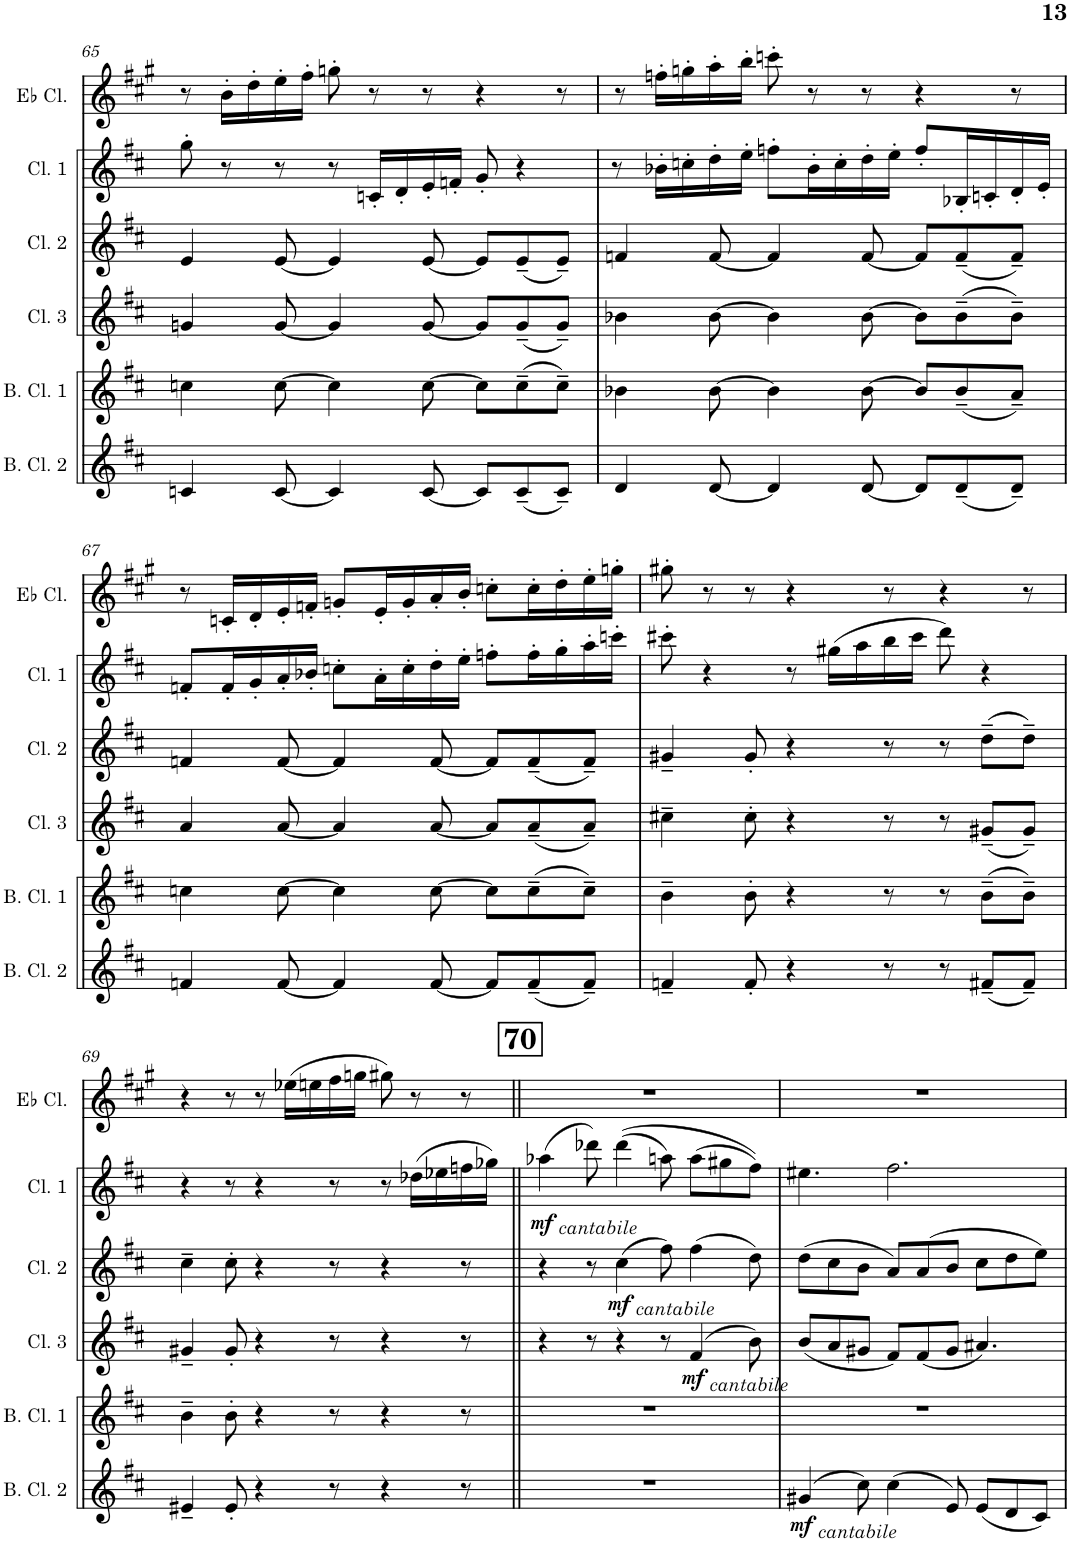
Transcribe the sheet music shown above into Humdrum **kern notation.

**kern	**dynam	**kern	**kern	**dynam	**kern	**dynam	**kern	**dynam	**kern
*part6	*part6	*part5	*part4	*part4	*part3	*part3	*part2	*part2	*part1
*staff6	*staff6	*staff5	*staff4	*staff4	*staff3	*staff3	*staff2	*staff2	*staff1
*I"Bass Clarinet 2	*	*I"Bass Clarinet 1	*I"Clarinet 3	*	*I"Clarinet 2	*	*I"Clarinet 1	*	*I"Clarinet in Eb
*I'B. Cl. 2	*	*I'B. Cl. 1	*I'Cl. 3	*	*I'Cl. 2	*	*I'Cl. 1	*	*
!!LO:PB:g=z
*clefG2	*	*clefG2	*clefG2	*	*clefG2	*	*clefG2	*	*clefG2
*Trd8c14	*	*Trd8c14	*Trd1c2	*	*Trd1c2	*	*Trd1c2	*	*Trd-2c-3
*k[f#c#]	*	*k[f#c#]	*k[f#c#]	*	*k[f#c#]	*	*k[f#c#]	*	*k[f#c#g#]
*M9/8	*	*M9/8	*M9/8	*	*M9/8	*	*M9/8	*	*M9/8
=65	=65	=65	=65	=65	=65	=65	=65	=65	=65
4cn/	.	4ccn\	4gn/	.	4e/	.	8gg'\	.	8r
.	.	.	.	.	.	.	8r	.	16b'\LL
.	.	.	.	.	.	.	.	.	16dd'\
[8c/	.	[8cc\	[8g/	.	[8e/	.	8r	.	16ee'\
.	.	.	.	.	.	.	.	.	16ff#'\JJ
4c/]	.	4cc\]	4g/]	.	4e/]	.	8r	.	8ggn'\
.	.	.	.	.	.	.	16cn'/LL	.	8r
.	.	.	.	.	.	.	16d'/	.	.
[8c/	.	[8cc\	[8g/	.	[8e/	.	16e'/	.	8r
.	.	.	.	.	.	.	16fn'/JJ	.	.
8c/L]	.	8cc\L]	8g/L]	.	8e/L]	.	8g'/	.	4r
(8c~/	.	(8cc~\	(8g~/	.	(8e~/	.	4r	.	.
8c~/J)	.	8cc~\J)	8g~/J)	.	8e~/J)	.	.	.	8r
=66	=66	=66	=66	=66	=66	=66	=66	=66	=66
4d/	.	4b-X\	4b-X\	.	4fn/	.	8r	.	8r
.	.	.	.	.	.	.	16b-X'\LL	.	16ffn'\LL
.	.	.	.	.	.	.	16ccn'\	.	16ggn'\
[8d/	.	[8b-\	[8b-\	.	[8f/	.	16dd'\	.	16aa'\
.	.	.	.	.	.	.	16ee'\JJ	.	16bb'\JJ
4d/]	.	4b-\]	4b-\]	.	4f/]	.	8ffn'\L	.	8cccn'\
.	.	.	.	.	.	.	16b-'\L	.	8r
.	.	.	.	.	.	.	16cc'\	.	.
[8d/	.	[8b-\	[8b-\	.	[8f/	.	16dd'\	.	8r
.	.	.	.	.	.	.	16ee'\JJ	.	.
8d/L]	.	8b-/L]	8b-\L]	.	8f/L]	.	8ff'/L	.	4r
(8d~/	.	(8b-~/	(8b-~\	.	(8f~/	.	16B-X'/L	.	.
.	.	.	.	.	.	.	16cn'/	.	.
8d~/J)	.	8a~/J)	8b-~\J)	.	8f~/J)	.	16d'/	.	8r
.	.	.	.	.	.	.	16e'/JJ	.	.
!!LO:LB:g=z
=67	=67	=67	=67	=67	=67	=67	=67	=67	=67
4fn/	.	4ccn\	4a/	.	4fn/	.	8fn'/L	.	8r
.	.	.	.	.	.	.	16f'/L	.	16cn'/LL
.	.	.	.	.	.	.	16g'/	.	16d'/
[8f/	.	[8cc\	[8a/	.	[8f/	.	16a'/	.	16e'/
.	.	.	.	.	.	.	16b-X'/JJ	.	16fn'/JJ
4f/]	.	4cc\]	4a/]	.	4f/]	.	8ccn'\L	.	8gn'/L
.	.	.	.	.	.	.	16a'\L	.	16e'/L
.	.	.	.	.	.	.	16cc'\	.	16g'/
[8f/	.	[8cc\	[8a/	.	[8f/	.	16dd'\	.	16a'/
.	.	.	.	.	.	.	16ee'\JJ	.	16b'/JJ
8f/L]	.	8cc\L]	8a/L]	.	8f/L]	.	8ffn'\L	.	8ccn'\L
(8f~/	.	(8cc~\	(8a~/	.	(8f~/	.	16ff'\L	.	16cc'\L
.	.	.	.	.	.	.	16gg'\	.	16dd'\
8f~/J)	.	8cc~\J)	8a~/J)	.	8f~/J)	.	16aa'\	.	16ee'\
.	.	.	.	.	.	.	16cccn'\JJ	.	16ggn'\JJ
=68	=68	=68	=68	=68	=68	=68	=68	=68	=68
4fn~/	.	4b~\	4cc#X~\	.	4g#X~/	.	8ccc#X'\	.	8gg#X'\
.	.	.	.	.	.	.	4r	.	8r
8f'/	.	8b'\	8cc#'\	.	8g#'/	.	.	.	8r
4r	.	4r	4r	.	4r	.	8r	.	4r
.	.	.	.	.	.	.	(16gg#X\LL	.	.
.	.	.	.	.	.	.	16aa\	.	.
8r	.	8r	8r	.	8r	.	16bb\	.	8r
.	.	.	.	.	.	.	16ccc#\JJ	.	.
8r	.	8r	8r	.	8r	.	8ddd\)	.	4r
(8f#X~/L	.	(8b~\L	(8g#X~/L	.	(8dd~\L	.	4r	.	.
8f#~/J)	.	8b~\J)	8g#~/J)	.	8dd~\J)	.	.	.	8r
!!LO:LB:g=z
=69	=69	=69	=69	=69	=69	=69	=69	=69	=69
4e#X~/	.	4b~\	4g#X~/	.	4cc#~\	.	4r	.	4r
8e#'/	.	8b'\	8g#'/	.	8cc#'\	.	8r	.	8r
4r	.	4r	4r	.	4r	.	4r	.	8r
.	.	.	.	.	.	.	.	.	(16ee-X\LL
.	.	.	.	.	.	.	.	.	16een\
8r	.	8r	8r	.	8r	.	8r	.	16ff#\
.	.	.	.	.	.	.	.	.	16ggn\JJ
4r	.	4r	4r	.	4r	.	8r	.	8gg#X\)
.	.	.	.	.	.	.	(16dd-X\LL	.	8r
.	.	.	.	.	.	.	16ee-X\	.	.
8r	.	8r	8r	.	8r	.	16ffn\	.	8r
.	.	.	.	.	.	.	16gg-X\JJ)	.	.
!!LO:REH:place=s1:a:B:cj:fs=14:t=70
=70||	=70||	=70||	=70||	=70||	=70||	=70||	=70||	=70||	=70||
!	!	!	!	!	!	!	!LO:TX:b:i:t=cantabile	!	!
!	!	!	!	!	!	!	!	!LO:DY:b	!
8%9r	.	8%9r	4r	.	4r	.	(4aa-X\	mf	8%9r
.	.	.	8r	.	8r	.	8ddd-X\)	.	.
!	!	!	!	!	!LO:TX:b:i:t=cantabile	!	!	!	!
!	!	!	!	!	!	!LO:DY:b	!	!	!
.	.	.	4r	.	(4cc#\	mf	((4ddd-\	.	.
.	.	.	8r	.	8ff#\)	.	8aan\)	.	.
!	!	!	!LO:TX:b:i:t=cantabile	!	!	!	!	!	!
!	!	!	!	!LO:DY:b	!	!	!	!	!
.	.	.	(4f#/	mf	(4ff#\	.	(8aa\L	.	.
.	.	.	.	.	.	.	8gg#X\	.	.
.	.	.	8b\)	.	8dd\)	.	8ff#\J))	.	.
=71	=71	=71	=71	=71	=71	=71	=71	=71	=71
!LO:TX:b:i:t=cantabile	!	!	!	!	!	!	!	!	!
!	!LO:DY:b	!	!	!	!	!	!	!	!
(4g#X/	mf	8%9r	(8b/L	.	(8dd\L	.	4.ee#X\	.	8%9r
.	.	.	8a/	.	8cc#\	.	.	.	.
8cc#\)	.	.	8g#X/J	.	8b\J	.	.	.	.
(4cc#\	.	.	8f#/L)	.	8a/L)	.	2.ff#\	.	.
.	.	.	(8f#/	.	(8a/	.	.	.	.
8e/)	.	.	8g#/J	.	8b/J	.	.	.	.
(8e/L	.	.	4.a#X/)	.	8cc#\L	.	.	.	.
8d/	.	.	.	.	8dd\	.	.	.	.
8c#/J)	.	.	.	.	8ee\J)	.	.	.	.
=	=	=	=	=	=	=	=	=	=
*-	*-	*-	*-	*-	*-	*-	*-	*-	*-
